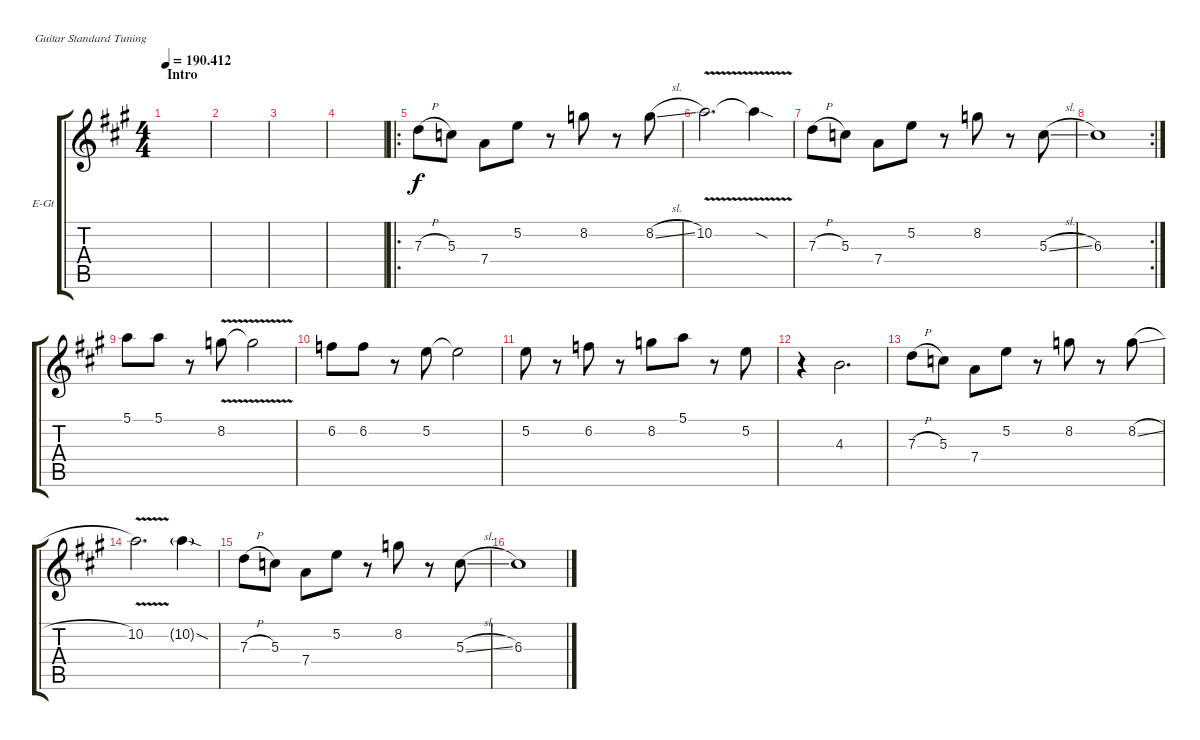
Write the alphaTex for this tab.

\defaultSystemsLayout 4
\bracketExtendMode groupsimilarinstruments
\firstSystemTrackNameOrientation horizontal
\otherSystemsTrackNameOrientation horizontal
\track ("Gtr. 2 (elec.)" "E-Gt") {instrument electricguitarclean}
\staff {score tabs}
\tuning (E4 B3 G3 D3 A2 E2)
\ts (4 4)
\section ("" "Intro")
\ac
\tempo
190.412
\accidentals auto
\clef g2
\ottava regular
\simile none
\scale
0.533835
\ks a
|
\scale
0.233083 |
\scale
0.233083 |
\scale
0.313131 |
\ro
\scale
0.373737 7.3{h}.8 5.3.8 7.4.8 5.2.8 r.8 8.2.8 r.8 8.2{sl}.8 |
\scale
0.313131 10.2{v}.2{d} 10.2{sod t}.4 |
\scale
0.322917 7.3{h}.8 5.3.8 7.4.8 5.2.8 r.8 8.2.8 r.8 5.3{sl}.8 |
\rc 2
\scale
0.354167 6.3.1 |
\scale
0.322917 5.1.8 5.1.8 r.8 8.2{v}.8 8.2{v t}.2 |
\scale
0.333333 6.2.8 6.2.8 r.8 5.2.8 5.2{t}.2 |
\scale
0.333333 5.2.8 r.8 6.2.8 r.8 8.2.8 5.1.8 r.8 5.2.8 |
\scale
0.333333 r.4 4.3.2{d} |
\scale
0.333333 7.3{h}.8 5.3.8 7.4.8 5.2.8 r.8 8.2.8 r.8 8.2{sl}.8 |
\scale
0.333333 10.2{v}.2{d} 10.2{sod g}.4 |
\scale
0.333333 7.3{h}.8 5.3.8 7.4.8 5.2.8 r.8 8.2.8 r.8 5.3{sl}.8 |
\scale
0.333333 6.3.1
